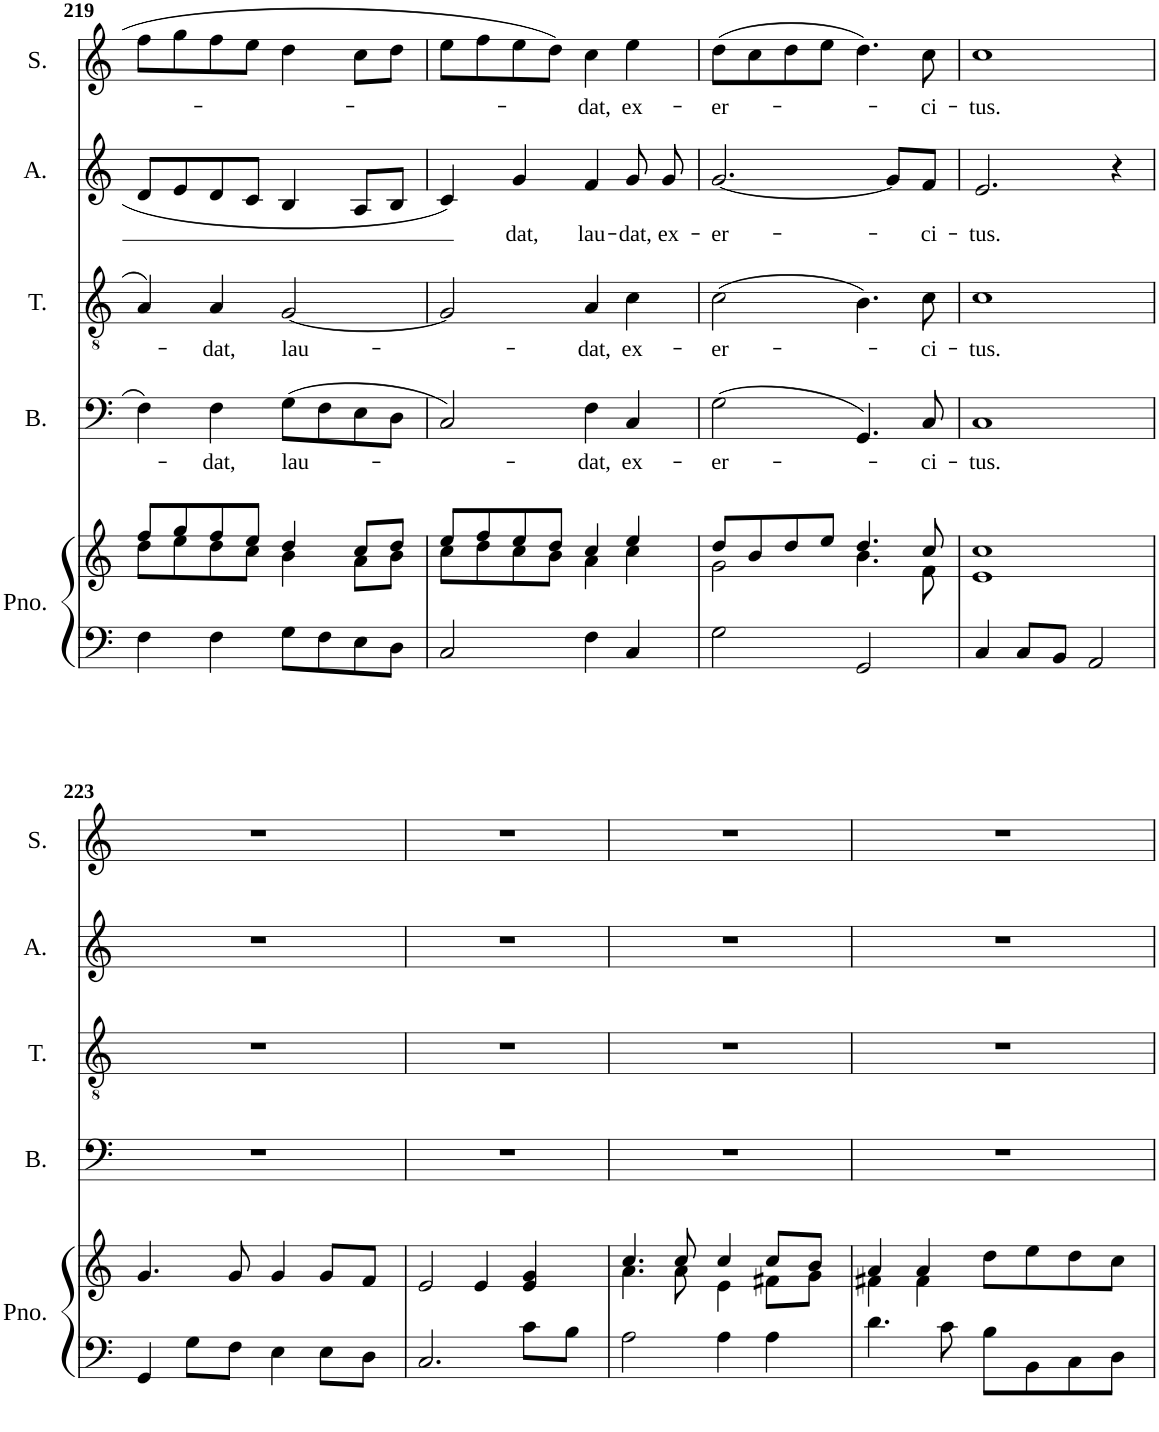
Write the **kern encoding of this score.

**kern	**kern	**kern	**text	**kern	**text	**kern	**text	**kern	**text
*part5	*part5	*part4	*part4	*part3	*part3	*part2	*part2	*part1	*part1
*staff6	*staff5	*staff4	*staff4	*staff3	*staff3	*staff2	*staff2	*staff1	*staff1
*I"Piano	*	*I"Bass	*	*I"Tenor	*	*I"Alto	*	*I"Soprano	*
*I'Pno.	*	*I'B.	*	*I'T.	*	*I'A.	*	*I'S.	*
!!LO:PB:g=z
*clefF4	*clefG2	*clefF4	*	*clefGv2	*	*clefG2	*	*clefG2	*
*k[]	*k[]	*k[]	*	*k[]	*	*k[]	*	*k[]	*
*M2/2	*M2/2	*M2/2	*	*M2/2	*	*M2/2	*	*M2/2	*
=219	=219	=219	=219	=219	=219	=219	=219	=219	=219
*	*^	*	*	*	*	*	*	*	*
4F\	8ff/L	8dd\L	4F\	.	4A/	.	8d/L	.	8ff\L	.
.	8gg/	8ee\	.	.	.	.	8e/	.	8gg\	.
!	!	!	!	!LO:LY:b	!	!LO:LY:b	!	!	!	!
4F\	8ff/	8dd\	4F\	-dat,	4A/	-dat,	8d/	.	8ff\	.
.	8ee/J	8cc\J	.	.	.	.	8c/J	.	8ee\J	.
!	!	!	!	!LO:LY:b	!	!LO:LY:b	!	!	!	!
8G\L	4dd/	4b\	(8G\L	lau-	[2G/	lau-	4B/	.	4dd\	.
8F\	.	.	8F\	.	.	.	.	.	.	.
8E\	8cc/L	8a\L	8E\	.	.	.	8A/L	.	8cc\L	.
8D\J	8dd/J	8b\J	8D\J	.	.	.	8B/J	.	8dd\J	.
=220	=220	=220	=220	=220	=220	=220	=220	=220	=220	=220
2C/	8ee/L	8cc\L	2C/)	.	2G/]	.	4c/	.	8ee\L	.
.	8ff/	8dd\	.	.	.	.	.	.	8ff\	.
!	!	!	!	!	!	!	!	!LO:LY:b	!	!
.	8ee/	8cc\	.	.	.	.	4g/	dat,	8ee\	.
.	8dd/J	8b\J	.	.	.	.	.	.	8dd\J	.
!	!	!	!	!LO:LY:b	!	!LO:LY:b	!	!LO:LY:b	!	!LO:LY:b
4F\	4cc/	4a\	4F\	-dat,	4A/	-dat,	4f/	lau-	4cc\	-dat,
!	!	!	!	!LO:LY:b	!	!LO:LY:b	!	!LO:LY:b	!	!LO:LY:b
4C/	4ee/	4cc\	4C/	ex-	4c\	ex-	8g/	-dat,	4ee\	ex-
!	!	!	!	!	!	!	!	!LO:LY:b	!	!
.	.	.	.	.	.	.	8g/	ex-	.	.
=221	=221	=221	=221	=221	=221	=221	=221	=221	=221	=221
!	!	!	!	!LO:LY:b	!	!LO:LY:b	!	!LO:LY:b	!	!LO:LY:b
2G\	8dd/L	2g\	(2G\	-er-	(2c\	-er-	[2.g/	-er-	(8dd\L	-er-
.	8b/	.	.	.	.	.	.	.	8cc\	.
.	8dd/	.	.	.	.	.	.	.	8dd\	.
.	8ee/J	.	.	.	.	.	.	.	8ee\J	.
2GG/	4.dd/	4.b\	4.GG/)	.	4.B\)	.	.	.	4.dd\)	.
.	.	.	.	.	.	.	8g/L]	.	.	.
!	!	!	!	!LO:LY:b	!	!LO:LY:b	!	!LO:LY:b	!	!LO:LY:b
.	8cc/	8f\	8C/	-ci-	8c\	-ci-	8f/J	-ci-	8cc\	-ci-
=222	=222	=222	=222	=222	=222	=222	=222	=222	=222	=222
!	!	!	!	!LO:LY:b	!	!LO:LY:b	!	!LO:LY:b	!	!LO:LY:b
4C/	1cc	1e	1C	-tus.	1c	-tus.	2.e/	-tus.	1cc	-tus.
8C/L	.	.	.	.	.	.	.	.	.	.
8BB/J	.	.	.	.	.	.	.	.	.	.
2AA/	.	.	.	.	.	.	.	.	.	.
.	.	.	.	.	.	.	4r	.	.	.
*	*v	*v	*	*	*	*	*	*	*	*
!!LO:LB:g=z
=223	=223	=223	=223	=223	=223	=223	=223	=223	=223
4GG/	4.g/	1r	.	1r	.	1r	.	1r	.
8G\L	.	.	.	.	.	.	.	.	.
8F\J	8g/	.	.	.	.	.	.	.	.
4E\	4g/	.	.	.	.	.	.	.	.
8E\L	8g/L	.	.	.	.	.	.	.	.
8D\J	8f/J	.	.	.	.	.	.	.	.
=224	=224	=224	=224	=224	=224	=224	=224	=224	=224
2.C/	2e/	1r	.	1r	.	1r	.	1r	.
.	4e/	.	.	.	.	.	.	.	.
8c\L	4e/ 4g/	.	.	.	.	.	.	.	.
8B\J	.	.	.	.	.	.	.	.	.
=225	=225	=225	=225	=225	=225	=225	=225	=225	=225
*	*^	*	*	*	*	*	*	*	*
2A\	4.cc/	4.a\	1r	.	1r	.	1r	.	1r	.
.	8cc/	8a\	.	.	.	.	.	.	.	.
4A\	4cc/	4e\	.	.	.	.	.	.	.	.
4A\	8cc/L	8f#X\L	.	.	.	.	.	.	.	.
.	8b/J	8g\J	.	.	.	.	.	.	.	.
=226	=226	=226	=226	=226	=226	=226	=226	=226	=226	=226
4.d\	4a/	4f#X\	1r	.	1r	.	1r	.	1r	.
.	4a/	4f#\	.	.	.	.	.	.	.	.
8c\	.	.	.	.	.	.	.	.	.	.
8B\L	8dd\L	2ryy	.	.	.	.	.	.	.	.
8BB\	8ee\	.	.	.	.	.	.	.	.	.
8C\	8dd\	.	.	.	.	.	.	.	.	.
8D\J	8cc\J	.	.	.	.	.	.	.	.	.
*	*v	*v	*	*	*	*	*	*	*	*
=	=	=	=	=	=	=	=	=	=
*-	*-	*-	*-	*-	*-	*-	*-	*-	*-
